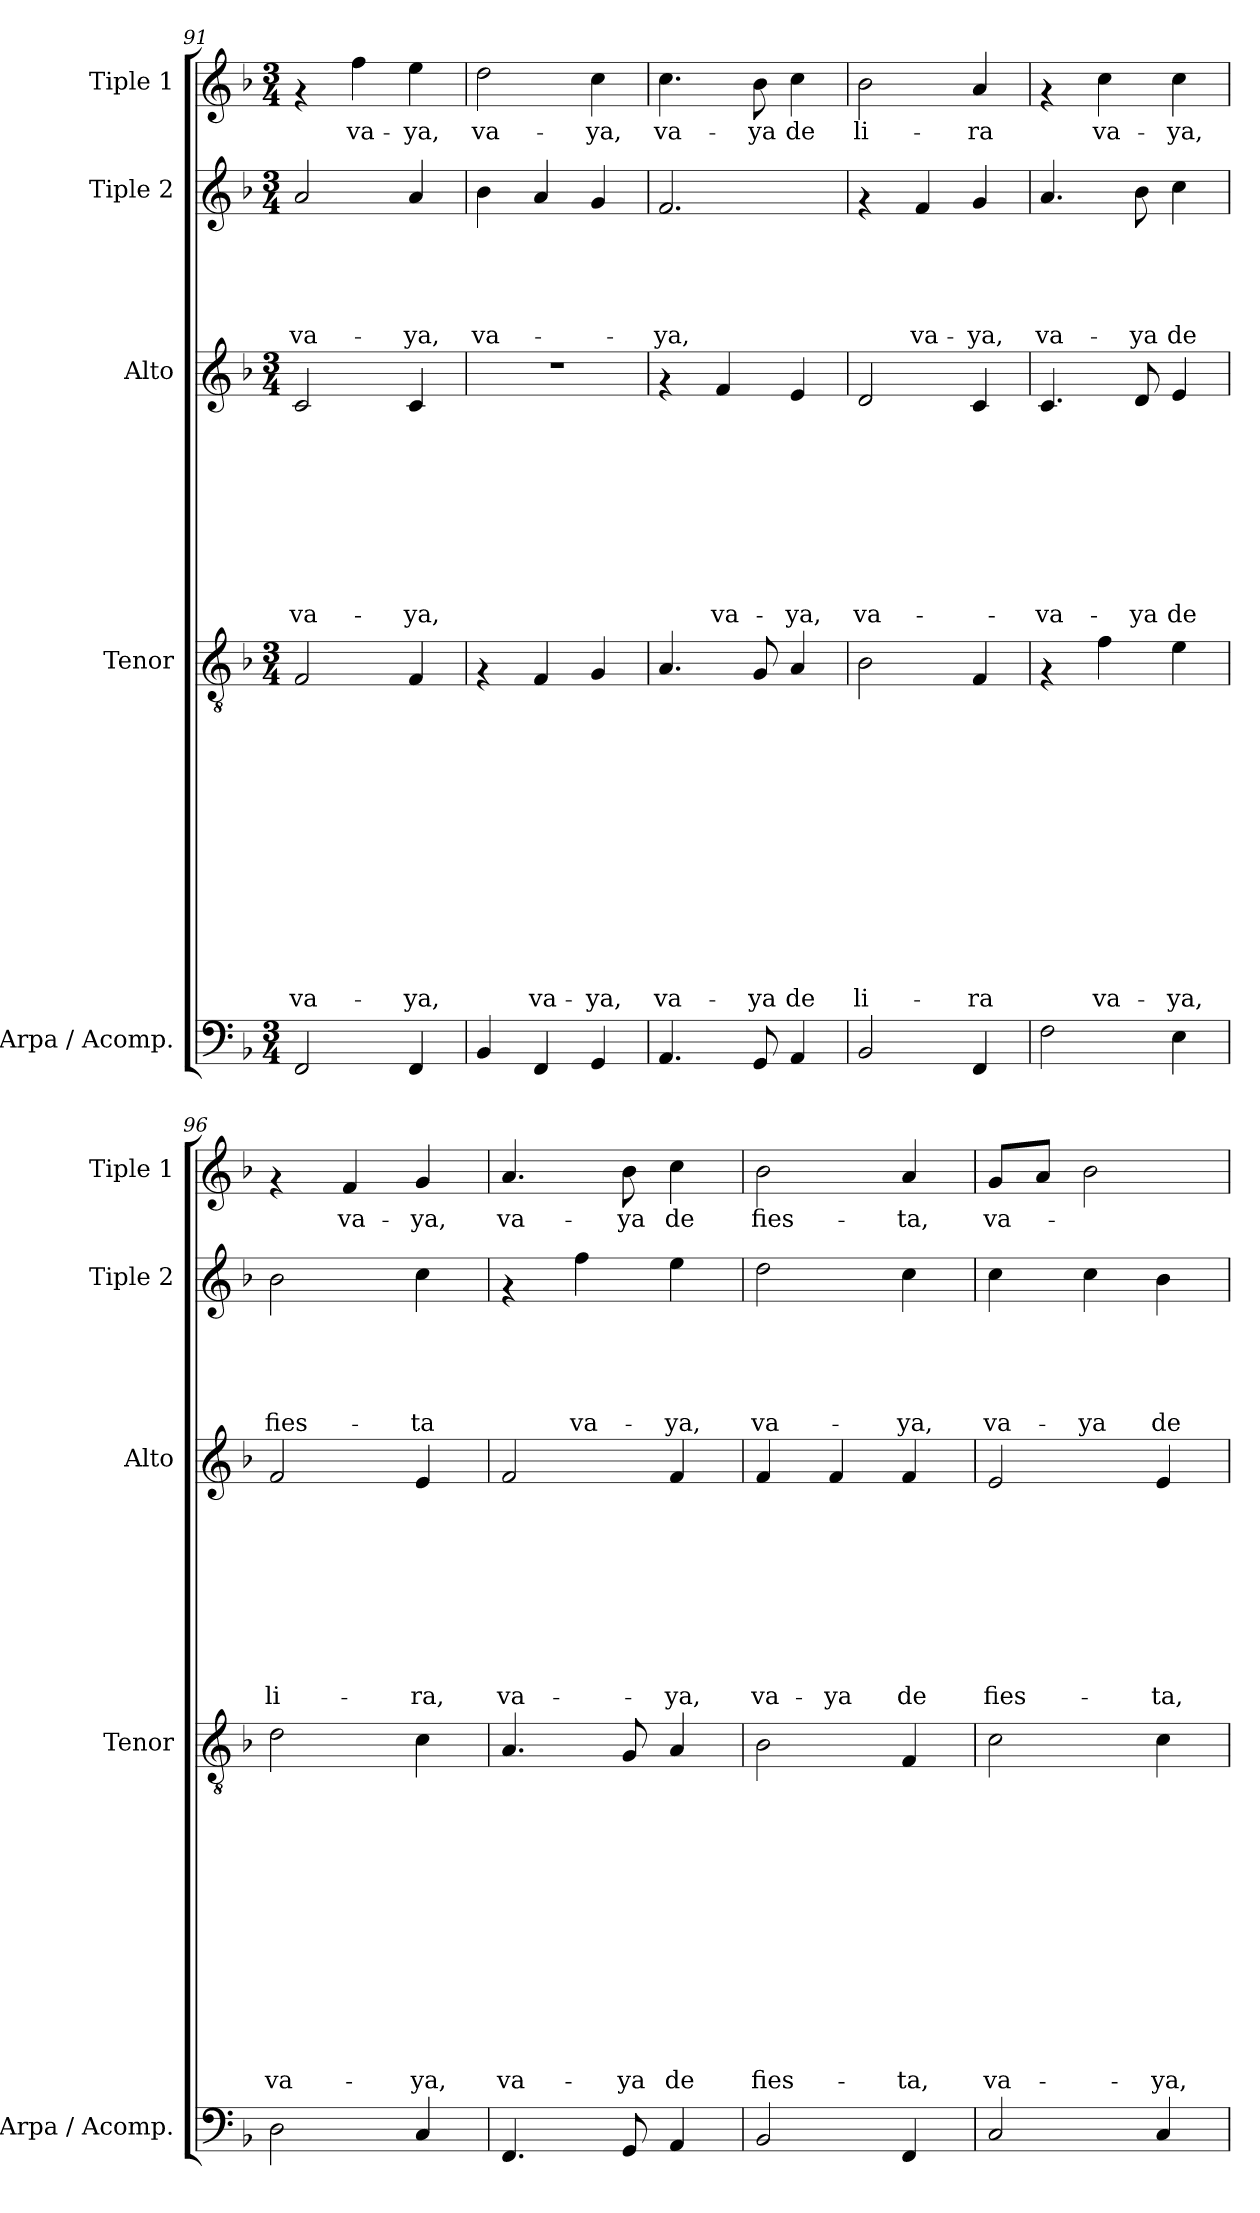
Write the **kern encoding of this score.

**kern	**kern	**text	**text	**text	**text	**text	**text	**text	**text	**text	**text	**text	**text	**text	**kern	**text	**text	**text	**text	**text	**text	**text	**text	**text	**kern	**text	**text	**text	**text	**text	**kern	**text
*part5	*part4	*part4	*part4	*part4	*part4	*part4	*part4	*part4	*part4	*part4	*part4	*part4	*part4	*part4	*part3	*part3	*part3	*part3	*part3	*part3	*part3	*part3	*part3	*part3	*part2	*part2	*part2	*part2	*part2	*part2	*part1	*part1
*staff5	*staff4	*staff4	*staff4	*staff4	*staff4	*staff4	*staff4	*staff4	*staff4	*staff4	*staff4	*staff4	*staff4	*staff4	*staff3	*staff3	*staff3	*staff3	*staff3	*staff3	*staff3	*staff3	*staff3	*staff3	*staff2	*staff2	*staff2	*staff2	*staff2	*staff2	*staff1	*staff1
*I"Arpa / Acomp.	*I"Tenor	*	*	*	*	*	*	*	*	*	*	*	*	*	*I"Alto	*	*	*	*	*	*	*	*	*	*I"Tiple 2	*	*	*	*	*	*I"Tiple 1	*
*I'Arpa / Acomp.	*I'Tenor	*	*	*	*	*	*	*	*	*	*	*	*	*	*I'Alto	*	*	*	*	*	*	*	*	*	*I'Tiple 2	*	*	*	*	*	*I'Tiple 1	*
*clefF4	*clefGv2	*	*	*	*	*	*	*	*	*	*	*	*	*	*clefG2	*	*	*	*	*	*	*	*	*	*clefG2	*	*	*	*	*	*clefG2	*
*k[b-]	*k[b-]	*	*	*	*	*	*	*	*	*	*	*	*	*	*k[b-]	*	*	*	*	*	*	*	*	*	*k[b-]	*	*	*	*	*	*k[b-]	*
*F:	*F:	*	*	*	*	*	*	*	*	*	*	*	*	*	*F:	*	*	*	*	*	*	*	*	*	*F:	*	*	*	*	*	*F:	*
*M3/4	*M3/4	*	*	*	*	*	*	*	*	*	*	*	*	*	*M3/4	*	*	*	*	*	*	*	*	*	*M3/4	*	*	*	*	*	*M3/4	*
=91	=91	=91	=91	=91	=91	=91	=91	=91	=91	=91	=91	=91	=91	=91	=91	=91	=91	=91	=91	=91	=91	=91	=91	=91	=91	=91	=91	=91	=91	=91	=91	=91
!	!	!	!	!	!	!	!	!	!	!	!	!	!	!LO:LY:b	!	!	!	!	!	!	!	!	!	!LO:LY:b	!	!	!	!	!	!LO:LY:b	!	!
2FF/	2F/	.	.	.	.	.	.	.	.	.	.	.	.	va-	2c/	.	.	.	.	.	.	.	.	va-	2a/	.	.	.	.	va-	4rf	.
!	!	!	!	!	!	!	!	!	!	!	!	!	!	!	!	!	!	!	!	!	!	!	!	!	!	!	!	!	!	!	!	!LO:LY:b
.	.	.	.	.	.	.	.	.	.	.	.	.	.	.	.	.	.	.	.	.	.	.	.	.	.	.	.	.	.	.	4ff\	va-
!	!	!	!	!	!	!	!	!	!	!	!	!	!	!LO:LY:b	!	!	!	!	!	!	!	!	!	!LO:LY:b	!	!	!	!	!	!LO:LY:b	!	!LO:LY:b
4FF/	4F/	.	.	.	.	.	.	.	.	.	.	.	.	-ya,	4c/	.	.	.	.	.	.	.	.	-ya,	4a/	.	.	.	.	-ya,	4ee\	-ya,
=92	=92	=92	=92	=92	=92	=92	=92	=92	=92	=92	=92	=92	=92	=92	=92	=92	=92	=92	=92	=92	=92	=92	=92	=92	=92	=92	=92	=92	=92	=92	=92	=92
!	!	!	!	!	!	!	!	!	!	!	!	!	!	!	!	!	!	!	!	!	!	!	!	!	!	!	!	!	!	!LO:LY:b	!	!LO:LY:b
4BB-/	4rF	.	.	.	.	.	.	.	.	.	.	.	.	.	2.r	.	.	.	.	.	.	.	.	.	4b-\	.	.	.	.	va-	2dd\	va-
!	!	!	!	!	!	!	!	!	!	!	!	!	!	!LO:LY:b	!	!	!	!	!	!	!	!	!	!	!	!	!	!	!	!	!	!
4FF/	4F/	.	.	.	.	.	.	.	.	.	.	.	.	va-	.	.	.	.	.	.	.	.	.	.	4a/	.	.	.	.	.	.	.
!	!	!	!	!	!	!	!	!	!	!	!	!	!	!LO:LY:b	!	!	!	!	!	!	!	!	!	!	!	!	!	!	!	!	!	!LO:LY:b
4GG/	4G/	.	.	.	.	.	.	.	.	.	.	.	.	-ya,	.	.	.	.	.	.	.	.	.	.	4g/	.	.	.	.	.	4cc\	-ya,
=93	=93	=93	=93	=93	=93	=93	=93	=93	=93	=93	=93	=93	=93	=93	=93	=93	=93	=93	=93	=93	=93	=93	=93	=93	=93	=93	=93	=93	=93	=93	=93	=93
!	!	!	!	!	!	!	!	!	!	!	!	!	!	!LO:LY:b	!	!	!	!	!	!	!	!	!	!	!	!	!	!	!	!LO:LY:b	!	!LO:LY:b
4.AA/	4.A/	.	.	.	.	.	.	.	.	.	.	.	.	va-	4rf	.	.	.	.	.	.	.	.	.	2.f/	.	.	.	.	-ya,	4.cc\	va-
!	!	!	!	!	!	!	!	!	!	!	!	!	!	!	!	!	!	!	!	!	!	!	!	!LO:LY:b	!	!	!	!	!	!	!	!
.	.	.	.	.	.	.	.	.	.	.	.	.	.	.	4f/	.	.	.	.	.	.	.	.	va-	.	.	.	.	.	.	.	.
!	!	!	!	!	!	!	!	!	!	!	!	!	!	!LO:LY:b	!	!	!	!	!	!	!	!	!	!	!	!	!	!	!	!	!	!LO:LY:b
8GG/	8G/	.	.	.	.	.	.	.	.	.	.	.	.	-ya	.	.	.	.	.	.	.	.	.	.	.	.	.	.	.	.	8b-\	-ya
!	!	!	!	!	!	!	!	!	!	!	!	!	!	!LO:LY:b	!	!	!	!	!	!	!	!	!	!LO:LY:b	!	!	!	!	!	!	!	!LO:LY:b
4AA/	4A/	.	.	.	.	.	.	.	.	.	.	.	.	de	4e/	.	.	.	.	.	.	.	.	-ya,	.	.	.	.	.	.	4cc\	de
!!LO:LB:g=z
=94	=94	=94	=94	=94	=94	=94	=94	=94	=94	=94	=94	=94	=94	=94	=94	=94	=94	=94	=94	=94	=94	=94	=94	=94	=94	=94	=94	=94	=94	=94	=94	=94
!	!	!	!	!	!	!	!	!	!	!	!	!	!	!LO:LY:b	!	!	!	!	!	!	!	!	!	!LO:LY:b	!	!	!	!	!	!	!	!LO:LY:b
2BB-/	2B-\	.	.	.	.	.	.	.	.	.	.	.	.	li-	2d/	.	.	.	.	.	.	.	.	va-	4rf	.	.	.	.	.	2b-\	li-
!	!	!	!	!	!	!	!	!	!	!	!	!	!	!	!	!	!	!	!	!	!	!	!	!	!	!	!	!	!	!LO:LY:b	!	!
.	.	.	.	.	.	.	.	.	.	.	.	.	.	.	.	.	.	.	.	.	.	.	.	.	4f/	.	.	.	.	va-	.	.
!	!	!	!	!	!	!	!	!	!	!	!	!	!	!LO:LY:b	!	!	!	!	!	!	!	!	!	!	!	!	!	!	!	!LO:LY:b	!	!LO:LY:b
4FF/	4F/	.	.	.	.	.	.	.	.	.	.	.	.	-ra	4c/	.	.	.	.	.	.	.	.	.	4g/	.	.	.	.	-ya,	4a/	-ra
=95	=95	=95	=95	=95	=95	=95	=95	=95	=95	=95	=95	=95	=95	=95	=95	=95	=95	=95	=95	=95	=95	=95	=95	=95	=95	=95	=95	=95	=95	=95	=95	=95
!	!	!	!	!	!	!	!	!	!	!	!	!	!	!	!	!	!	!	!	!	!	!	!	!LO:LY:b	!	!	!	!	!	!LO:LY:b	!	!
2F\	4rF	.	.	.	.	.	.	.	.	.	.	.	.	.	4.c/	.	.	.	.	.	.	.	.	-va-	4.a/	.	.	.	.	va-	4rf	.
!	!	!	!	!	!	!	!	!	!	!	!	!	!	!LO:LY:b	!	!	!	!	!	!	!	!	!	!	!	!	!	!	!	!	!	!LO:LY:b
.	4f\	.	.	.	.	.	.	.	.	.	.	.	.	va-	.	.	.	.	.	.	.	.	.	.	.	.	.	.	.	.	4cc\	va-
!	!	!	!	!	!	!	!	!	!	!	!	!	!	!	!	!	!	!	!	!	!	!	!	!LO:LY:b	!	!	!	!	!	!LO:LY:b	!	!
.	.	.	.	.	.	.	.	.	.	.	.	.	.	.	8d/	.	.	.	.	.	.	.	.	-ya	8b-\	.	.	.	.	-ya	.	.
!	!	!	!	!	!	!	!	!	!	!	!	!	!	!LO:LY:b	!	!	!	!	!	!	!	!	!	!LO:LY:b	!	!	!	!	!	!LO:LY:b	!	!LO:LY:b
4E\	4e\	.	.	.	.	.	.	.	.	.	.	.	.	-ya,	4e/	.	.	.	.	.	.	.	.	de	4cc\	.	.	.	.	de	4cc\	-ya,
=96	=96	=96	=96	=96	=96	=96	=96	=96	=96	=96	=96	=96	=96	=96	=96	=96	=96	=96	=96	=96	=96	=96	=96	=96	=96	=96	=96	=96	=96	=96	=96	=96
!	!	!	!	!	!	!	!	!	!	!	!	!	!	!LO:LY:b	!	!	!	!	!	!	!	!	!	!LO:LY:b	!	!	!	!	!	!LO:LY:b	!	!
2D\	2d\	.	.	.	.	.	.	.	.	.	.	.	.	va-	2f/	.	.	.	.	.	.	.	.	li-	2b-\	.	.	.	.	fies-	4rf	.
!	!	!	!	!	!	!	!	!	!	!	!	!	!	!	!	!	!	!	!	!	!	!	!	!	!	!	!	!	!	!	!	!LO:LY:b
.	.	.	.	.	.	.	.	.	.	.	.	.	.	.	.	.	.	.	.	.	.	.	.	.	.	.	.	.	.	.	4f/	va-
!	!	!	!	!	!	!	!	!	!	!	!	!	!	!LO:LY:b	!	!	!	!	!	!	!	!	!	!LO:LY:b	!	!	!	!	!	!LO:LY:b	!	!LO:LY:b
4C/	4c\	.	.	.	.	.	.	.	.	.	.	.	.	-ya,	4e/	.	.	.	.	.	.	.	.	-ra,	4cc\	.	.	.	.	-ta	4g/	-ya,
=97	=97	=97	=97	=97	=97	=97	=97	=97	=97	=97	=97	=97	=97	=97	=97	=97	=97	=97	=97	=97	=97	=97	=97	=97	=97	=97	=97	=97	=97	=97	=97	=97
!	!	!	!	!	!	!	!	!	!	!	!	!	!	!LO:LY:b	!	!	!	!	!	!	!	!	!	!LO:LY:b	!	!	!	!	!	!	!	!LO:LY:b
4.FF/	4.A/	.	.	.	.	.	.	.	.	.	.	.	.	va-	2f/	.	.	.	.	.	.	.	.	va-	4rf	.	.	.	.	.	4.a/	va-
!	!	!	!	!	!	!	!	!	!	!	!	!	!	!	!	!	!	!	!	!	!	!	!	!	!	!	!	!	!	!LO:LY:b	!	!
.	.	.	.	.	.	.	.	.	.	.	.	.	.	.	.	.	.	.	.	.	.	.	.	.	4ff\	.	.	.	.	va-	.	.
!	!	!	!	!	!	!	!	!	!	!	!	!	!	!LO:LY:b	!	!	!	!	!	!	!	!	!	!	!	!	!	!	!	!	!	!LO:LY:b
8GG/	8G/	.	.	.	.	.	.	.	.	.	.	.	.	-ya	.	.	.	.	.	.	.	.	.	.	.	.	.	.	.	.	8b-\	-ya
!	!	!	!	!	!	!	!	!	!	!	!	!	!	!LO:LY:b	!	!	!	!	!	!	!	!	!	!LO:LY:b	!	!	!	!	!	!LO:LY:b	!	!LO:LY:b
4AA/	4A/	.	.	.	.	.	.	.	.	.	.	.	.	de	4f/	.	.	.	.	.	.	.	.	-ya,	4ee\	.	.	.	.	-ya,	4cc\	de
=98	=98	=98	=98	=98	=98	=98	=98	=98	=98	=98	=98	=98	=98	=98	=98	=98	=98	=98	=98	=98	=98	=98	=98	=98	=98	=98	=98	=98	=98	=98	=98	=98
!	!	!	!	!	!	!	!	!	!	!	!	!	!	!LO:LY:b	!	!	!	!	!	!	!	!	!	!LO:LY:b	!	!	!	!	!	!LO:LY:b	!	!LO:LY:b
2BB-/	2B-\	.	.	.	.	.	.	.	.	.	.	.	.	fies-	4f/	.	.	.	.	.	.	.	.	va-	2dd\	.	.	.	.	va-	2b-\	fies-
!	!	!	!	!	!	!	!	!	!	!	!	!	!	!	!	!	!	!	!	!	!	!	!	!LO:LY:b	!	!	!	!	!	!	!	!
.	.	.	.	.	.	.	.	.	.	.	.	.	.	.	4f/	.	.	.	.	.	.	.	.	-ya	.	.	.	.	.	.	.	.
!	!	!	!	!	!	!	!	!	!	!	!	!	!	!LO:LY:b	!	!	!	!	!	!	!	!	!	!LO:LY:b	!	!	!	!	!	!LO:LY:b	!	!LO:LY:b
4FF/	4F/	.	.	.	.	.	.	.	.	.	.	.	.	-ta,	4f/	.	.	.	.	.	.	.	.	de	4cc\	.	.	.	.	-ya,	4a/	-ta,
=99	=99	=99	=99	=99	=99	=99	=99	=99	=99	=99	=99	=99	=99	=99	=99	=99	=99	=99	=99	=99	=99	=99	=99	=99	=99	=99	=99	=99	=99	=99	=99	=99
!	!	!	!	!	!	!	!	!	!	!	!	!	!	!LO:LY:b	!	!	!	!	!	!	!	!	!	!LO:LY:b	!	!	!	!	!	!LO:LY:b	!	!LO:LY:b
2C/	2c\	.	.	.	.	.	.	.	.	.	.	.	.	va-	2e/	.	.	.	.	.	.	.	.	fies-	4cc\	.	.	.	.	va-	8g/L	va-
.	.	.	.	.	.	.	.	.	.	.	.	.	.	.	.	.	.	.	.	.	.	.	.	.	.	.	.	.	.	.	8a/J	.
!	!	!	!	!	!	!	!	!	!	!	!	!	!	!	!	!	!	!	!	!	!	!	!	!	!	!	!	!	!	!LO:LY:b	!	!
.	.	.	.	.	.	.	.	.	.	.	.	.	.	.	.	.	.	.	.	.	.	.	.	.	4cc\	.	.	.	.	-ya	2b-\	.
!	!	!	!	!	!	!	!	!	!	!	!	!	!	!LO:LY:b	!	!	!	!	!	!	!	!	!	!LO:LY:b	!	!	!	!	!	!LO:LY:b	!	!
4C/	4c\	.	.	.	.	.	.	.	.	.	.	.	.	-ya,	4e/	.	.	.	.	.	.	.	.	-ta,	4b-\	.	.	.	.	de	.	.
=	=	=	=	=	=	=	=	=	=	=	=	=	=	=	=	=	=	=	=	=	=	=	=	=	=	=	=	=	=	=	=	=
*-	*-	*-	*-	*-	*-	*-	*-	*-	*-	*-	*-	*-	*-	*-	*-	*-	*-	*-	*-	*-	*-	*-	*-	*-	*-	*-	*-	*-	*-	*-	*-	*-
